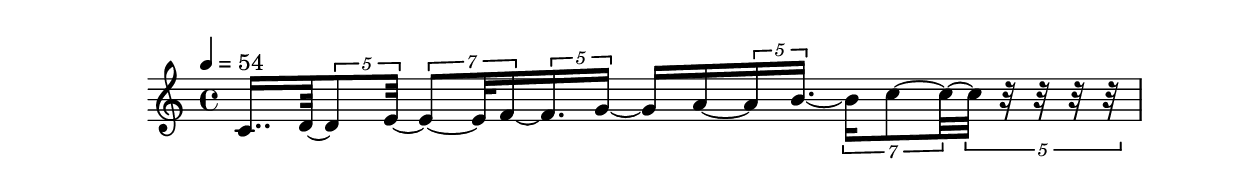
\version "2.19.83"
\language "english"
\score
{
    \new Voice
    {
        {
            \tempo 4=54
            %%% \time 4/4 %%%
            c'16..
            d'64
            ~
            \times 4/5
            {
                d'8
                e'32
                ~
            }
            \times 4/7
            {
                e'8
                ~
                e'32
                f'16
                ~
            }
            \times 4/5
            {
                f'16.
                g'16
                ~
            }
            g'16
            a'16
            ~
            \times 4/5
            {
                a'16
                b'16.
                ~
            }
            \times 4/7
            {
                b'16
                c''8
                ~
                c''32
                ~
            }
            \times 4/5
            {
                c''32
                r32
                r32
                r32
                r32
            }
        }
    }
}